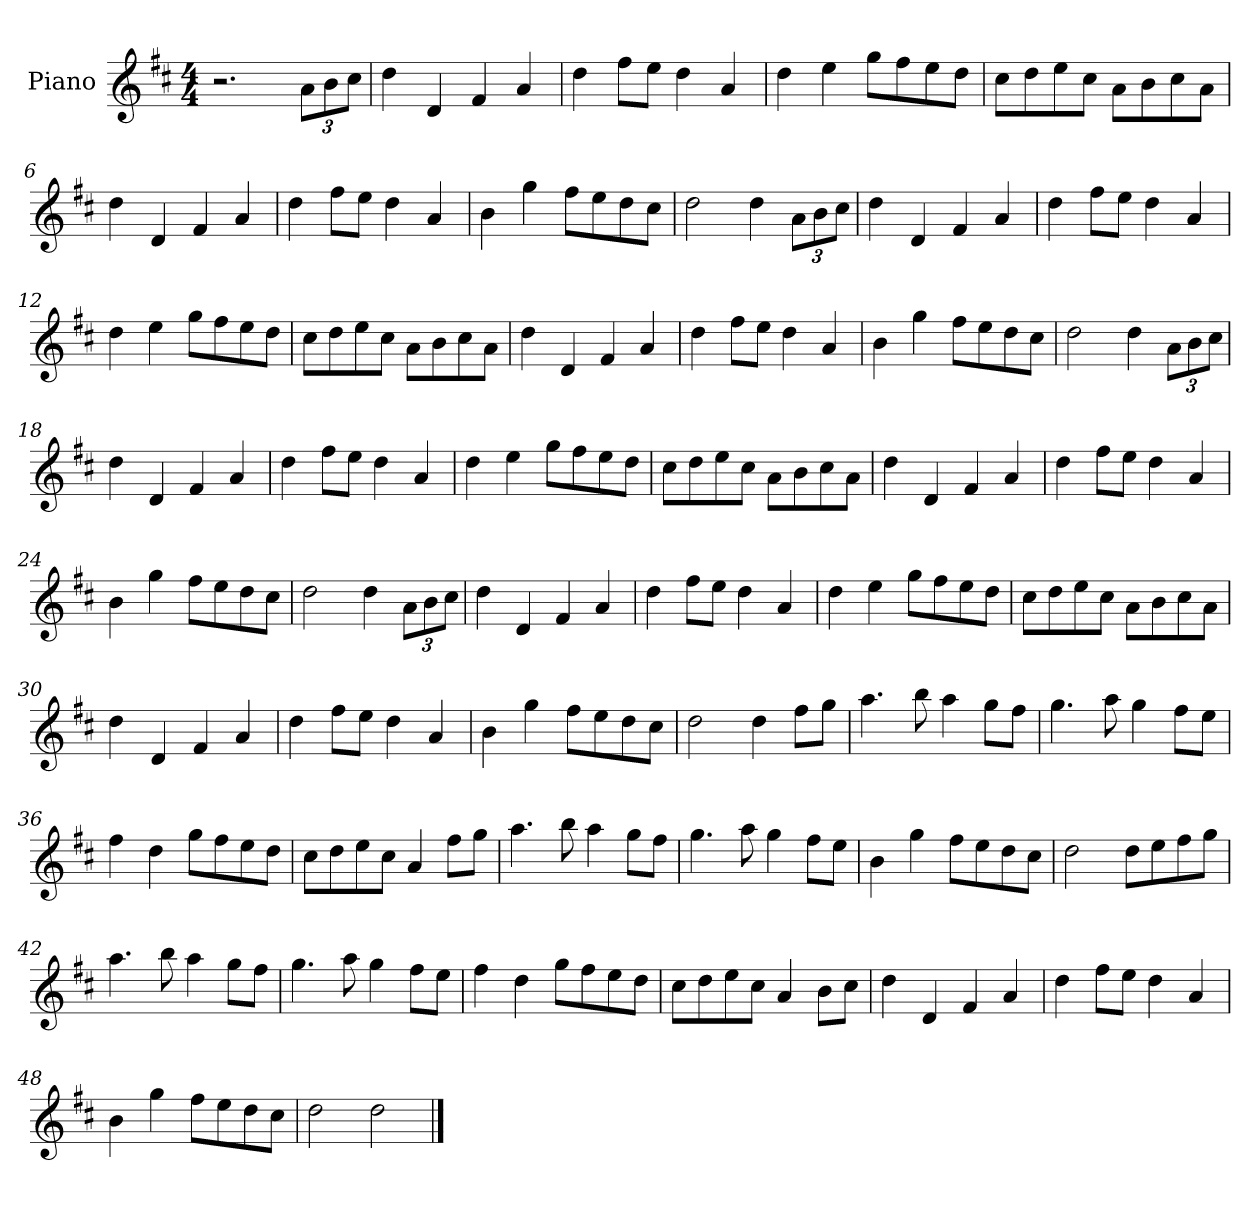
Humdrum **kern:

**kern
*part1
*staff1
*I"Piano
*I'Pno
*clefG2
*k[f#c#]
*M4/4
=1
2.r
*Xbrackettup
12a\L
12b\
12cc#\J
=2
4dd\
4d/
4f#/
4a/
=3
4dd\
8ff#\L
8ee\J
4dd\
4a/
=4
4dd\
4ee\
8gg\L
8ff#\
8ee\
8dd\J
=5
8cc#\L
8dd\
8ee\
8cc#\J
8a\L
8b\
8cc#\
8a\J
=6
4dd\
4d/
4f#/
4a/
=7
4dd\
8ff#\L
8ee\J
4dd\
4a/
=8
4b\
4gg\
8ff#\L
8ee\
8dd\
8cc#\J
=9
2dd\
4dd\
12a\L
12b\
12cc#\J
=10
4dd\
4d/
4f#/
4a/
=11
4dd\
8ff#\L
8ee\J
4dd\
4a/
=12
4dd\
4ee\
8gg\L
8ff#\
8ee\
8dd\J
=13
8cc#\L
8dd\
8ee\
8cc#\J
8a\L
8b\
8cc#\
8a\J
=14
4dd\
4d/
4f#/
4a/
=15
4dd\
8ff#\L
8ee\J
4dd\
4a/
=16
4b\
4gg\
8ff#\L
8ee\
8dd\
8cc#\J
=17
2dd\
4dd\
12a\L
12b\
12cc#\J
=18
4dd\
4d/
4f#/
4a/
=19
4dd\
8ff#\L
8ee\J
4dd\
4a/
=20
4dd\
4ee\
8gg\L
8ff#\
8ee\
8dd\J
=21
8cc#\L
8dd\
8ee\
8cc#\J
8a\L
8b\
8cc#\
8a\J
=22
4dd\
4d/
4f#/
4a/
=23
4dd\
8ff#\L
8ee\J
4dd\
4a/
=24
4b\
4gg\
8ff#\L
8ee\
8dd\
8cc#\J
=25
2dd\
4dd\
12a\L
12b\
12cc#\J
=26
4dd\
4d/
4f#/
4a/
=27
4dd\
8ff#\L
8ee\J
4dd\
4a/
=28
4dd\
4ee\
8gg\L
8ff#\
8ee\
8dd\J
=29
8cc#\L
8dd\
8ee\
8cc#\J
8a\L
8b\
8cc#\
8a\J
=30
4dd\
4d/
4f#/
4a/
=31
4dd\
8ff#\L
8ee\J
4dd\
4a/
=32
4b\
4gg\
8ff#\L
8ee\
8dd\
8cc#\J
=33
2dd\
4dd\
8ff#\L
8gg\J
=34
4.aa\
8bb\
4aa\
8gg\L
8ff#\J
=35
4.gg\
8aa\
4gg\
8ff#\L
8ee\J
=36
4ff#\
4dd\
8gg\L
8ff#\
8ee\
8dd\J
=37
8cc#\L
8dd\
8ee\
8cc#\J
4a/
8ff#\L
8gg\J
=38
4.aa\
8bb\
4aa\
8gg\L
8ff#\J
=39
4.gg\
8aa\
4gg\
8ff#\L
8ee\J
=40
4b\
4gg\
8ff#\L
8ee\
8dd\
8cc#\J
=41
2dd\
8dd\L
8ee\
8ff#\
8gg\J
=42
4.aa\
8bb\
4aa\
8gg\L
8ff#\J
=43
4.gg\
8aa\
4gg\
8ff#\L
8ee\J
=44
4ff#\
4dd\
8gg\L
8ff#\
8ee\
8dd\J
=45
8cc#\L
8dd\
8ee\
8cc#\J
4a/
8b\L
8cc#\J
=46
4dd\
4d/
4f#/
4a/
=47
4dd\
8ff#\L
8ee\J
4dd\
4a/
=48
4b\
4gg\
8ff#\L
8ee\
8dd\
8cc#\J
=49
2dd\
2dd\
==
*-
